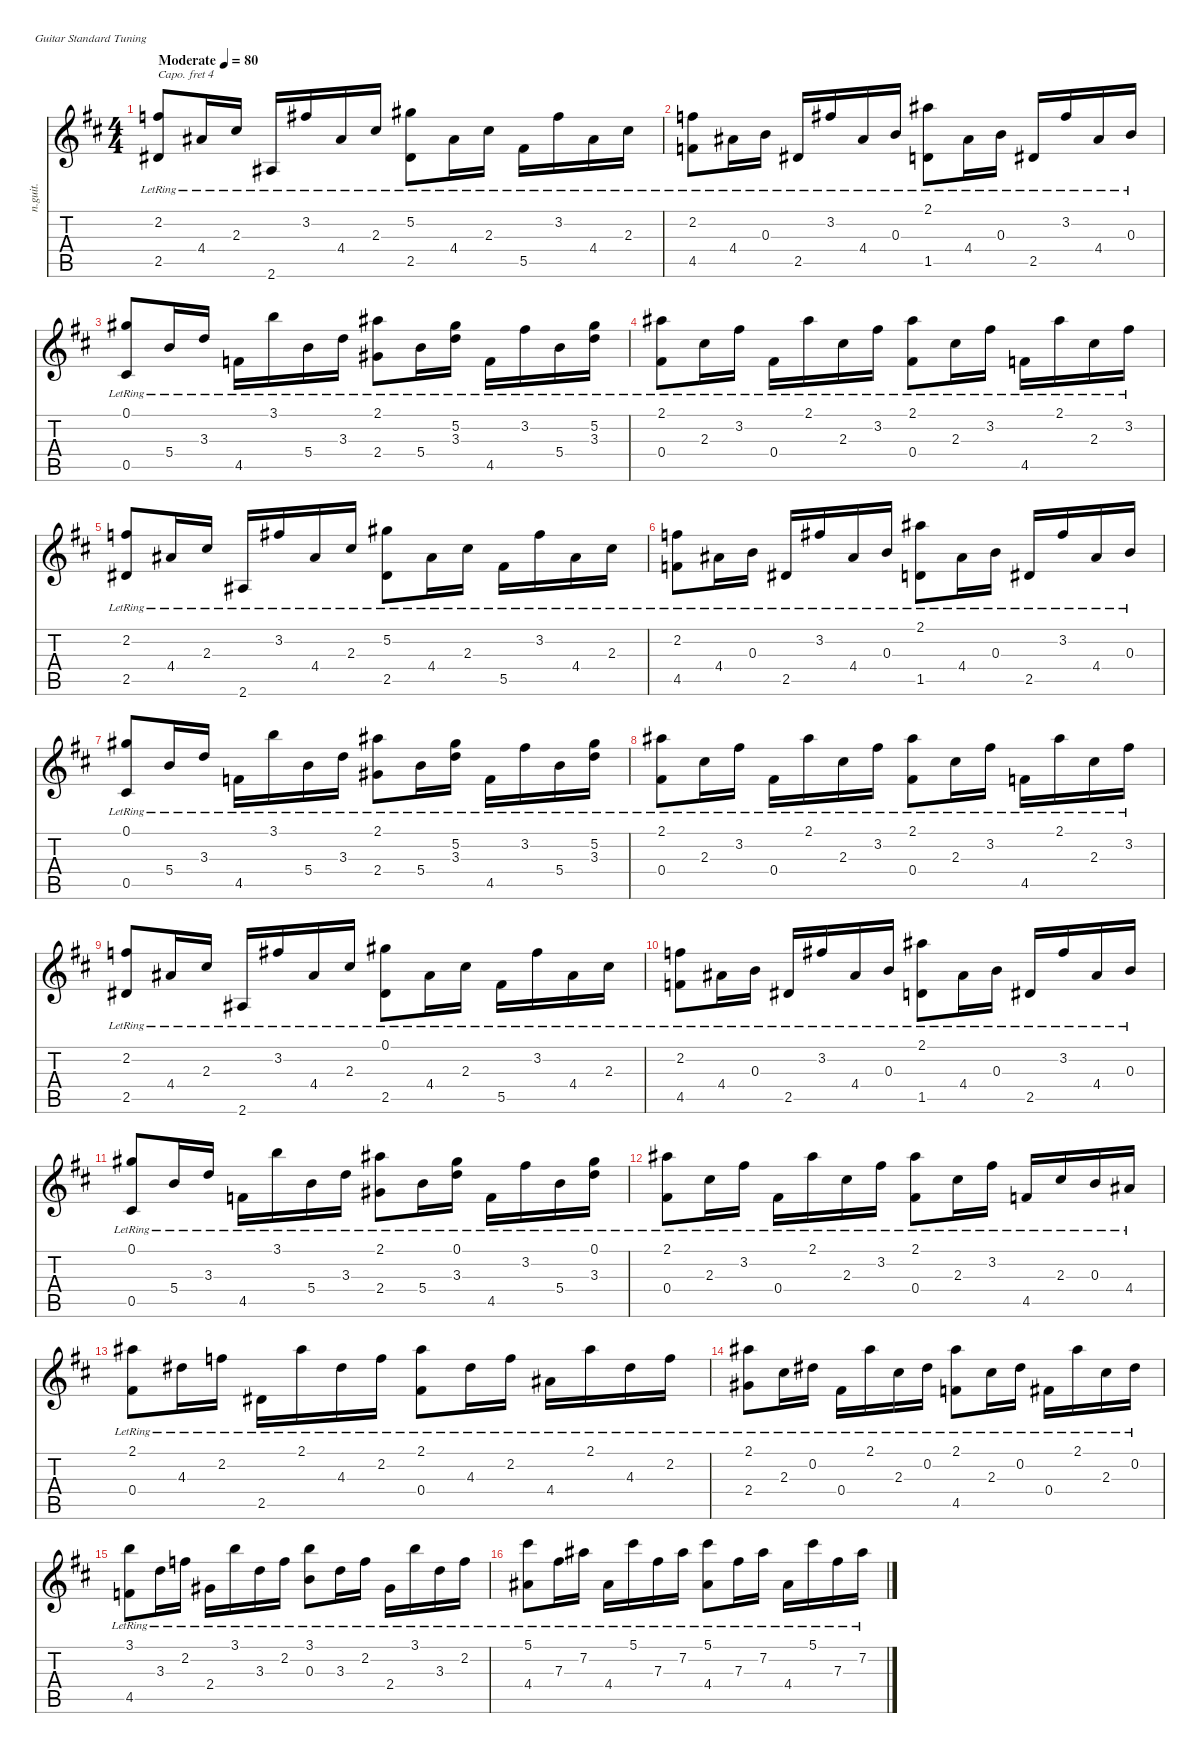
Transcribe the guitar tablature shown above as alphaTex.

\defaultSystemsLayout 4
\hideDynamics
\bracketExtendMode nobrackets
\track ("Track 2" "n.guit.") {solo instrument acousticguitarnylon}
\staff {score tabs}
\capo 4
\tuning (E4 B3 G3 D3 A2 E2)
\ts (4 4)
\beaming (8 2 2 2 2)
\tempo (80 "Moderate")
\clef g2
\ks d
(2.2{lr acc forcenatural} 2.5{lr acc #}).8{dy f instrument acousticguitarnylon beam Up} 4.4{lr acc #}.16{dy mf beam Up} 2.3{lr acc #}.16{beam Up} 2.6{lr acc #}.16{dy f beam Up} 3.2{lr acc #}.16{beam Up} 4.4{lr acc #}.16{dy mf beam Up} 2.3{lr acc #}.16{beam Up} (5.2{lr acc #} 2.5{lr acc #}).8{beam Down} 4.4{lr acc #}.16{beam Down} 2.3{lr acc #}.16{beam Down} 5.5{lr acc #}.16{dy f beam Down} 3.2{lr acc #}.16{beam Down} 4.4{lr acc #}.16{dy mf beam Down} 2.3{lr acc #}.16{beam Down} |
(2.2{lr acc forcenatural} 4.5{lr acc forcenatural}).8{dy f beam Down} 4.4{lr acc #}.16{dy mf beam Down} 0.3{lr acc forcenatural}.16{beam Down} 2.5{lr acc #}.16{dy f beam Up} 3.2{lr acc #}.16{beam Up} 4.4{lr acc #}.16{dy mf beam Up} 0.3{lr acc forcenatural}.16{beam Up} (2.1{lr acc #} 1.5{lr acc forcenatural}).8{dy f beam Down} 4.4{lr acc #}.16{dy mf beam Down} 0.3{lr acc forcenatural}.16{beam Down} 2.5{lr acc #}.16{dy f beam Up} 3.2{lr acc #}.16{beam Up} 4.4{lr acc #}.16{dy mf beam Up} 0.3{lr acc forcenatural}.16{beam Up} |
(0.1{lr acc #} 0.5{lr acc #}).8{dy f beam Up} 5.4{lr acc forcenatural}.16{beam Up} 3.3{lr acc forcenatural}.16{beam Up} 4.5{lr acc forcenatural}.16{beam Down} 3.1{lr acc forcenatural}.16{beam Down} 5.4{lr acc forcenatural}.16{beam Down} 3.3{lr acc forcenatural}.16{beam Down} (2.1{lr acc #} 2.4{lr acc #}).8{beam Down} 5.4{lr acc forcenatural}.16{beam Down} (5.2{lr acc #} 3.3{lr acc forcenatural}).16{dy mf beam Down} 4.5{lr acc forcenatural}.16{dy f beam Down} 3.2{lr acc #}.16{beam Down} 5.4{lr acc forcenatural}.16{beam Down} (5.2{lr acc #} 3.3{lr acc forcenatural}).16{dy mf beam Down} |
(2.1{lr acc #} 0.4{lr acc #}).8{dy f beam Down} 2.3{lr acc #}.16{beam Down} 3.2{lr acc #}.16{beam Down} 0.4{lr acc #}.16{beam Down} 2.1{lr acc #}.16{beam Down} 2.3{lr acc #}.16{beam Down} 3.2{lr acc #}.16{beam Down} (2.1{lr acc #} 0.4{lr acc #}).8{beam Down} 2.3{lr acc #}.16{beam Down} 3.2{lr acc #}.16{beam Down} 4.5{lr acc forcenatural}.16{beam Down} 2.1{lr acc #}.16{beam Down} 2.3{lr acc #}.16{beam Down} 3.2{lr acc #}.16{beam Down} |
(2.2{lr acc forcenatural} 2.5{lr acc #}).8{beam Up} 4.4{lr acc #}.16{dy mf beam Up} 2.3{lr acc #}.16{beam Up} 2.6{lr acc #}.16{dy f beam Up} 3.2{lr acc #}.16{beam Up} 4.4{lr acc #}.16{dy mf beam Up} 2.3{lr acc #}.16{beam Up} (5.2{lr acc #} 2.5{lr acc #}).8{beam Down} 4.4{lr acc #}.16{beam Down} 2.3{lr acc #}.16{beam Down} 5.5{lr acc #}.16{dy f beam Down} 3.2{lr acc #}.16{beam Down} 4.4{lr acc #}.16{dy mf beam Down} 2.3{lr acc #}.16{beam Down} |
(2.2{lr acc forcenatural} 4.5{lr acc forcenatural}).8{dy f beam Down} 4.4{lr acc #}.16{dy mf beam Down} 0.3{lr acc forcenatural}.16{beam Down} 2.5{lr acc #}.16{dy f beam Up} 3.2{lr acc #}.16{beam Up} 4.4{lr acc #}.16{dy mf beam Up} 0.3{lr acc forcenatural}.16{beam Up} (2.1{lr acc #} 1.5{lr acc forcenatural}).8{dy f beam Down} 4.4{lr acc #}.16{dy mf beam Down} 0.3{lr acc forcenatural}.16{beam Down} 2.5{lr acc #}.16{dy f beam Up} 3.2{lr acc #}.16{beam Up} 4.4{lr acc #}.16{dy mf beam Up} 0.3{lr acc forcenatural}.16{beam Up} |
(0.1{lr acc #} 0.5{lr acc #}).8{dy f beam Up} 5.4{lr acc forcenatural}.16{beam Up} 3.3{lr acc forcenatural}.16{beam Up} 4.5{lr acc forcenatural}.16{beam Down} 3.1{lr acc forcenatural}.16{beam Down} 5.4{lr acc forcenatural}.16{beam Down} 3.3{lr acc forcenatural}.16{beam Down} (2.1{lr acc #} 2.4{lr acc #}).8{beam Down} 5.4{lr acc forcenatural}.16{beam Down} (5.2{lr acc #} 3.3{lr acc forcenatural}).16{dy mf beam Down} 4.5{lr acc forcenatural}.16{dy f beam Down} 3.2{lr acc #}.16{beam Down} 5.4{lr acc forcenatural}.16{beam Down} (5.2{lr acc #} 3.3{lr acc forcenatural}).16{dy mf beam Down} |
(2.1{lr acc #} 0.4{lr acc #}).8{dy f beam Down} 2.3{lr acc #}.16{beam Down} 3.2{lr acc #}.16{beam Down} 0.4{lr acc #}.16{beam Down} 2.1{lr acc #}.16{beam Down} 2.3{lr acc #}.16{beam Down} 3.2{lr acc #}.16{beam Down} (2.1{lr acc #} 0.4{lr acc #}).8{beam Down} 2.3{lr acc #}.16{beam Down} 3.2{lr acc #}.16{beam Down} 4.5{lr acc forcenatural}.16{beam Down} 2.1{lr acc #}.16{beam Down} 2.3{lr acc #}.16{beam Down} 3.2{lr acc #}.16{beam Down} |
(2.2{lr acc forcenatural} 2.5{lr acc #}).8{beam Up} 4.4{lr acc #}.16{beam Up} 2.3{lr acc #}.16{beam Up} 2.6{lr acc #}.16{beam Up} 3.2{lr acc #}.16{beam Up} 4.4{lr acc #}.16{beam Up} 2.3{lr acc #}.16{beam Up} (0.1{lr acc #} 2.5{lr acc #}).8{beam Down} 4.4{lr acc #}.16{beam Down} 2.3{lr acc #}.16{beam Down} 5.5{lr acc #}.16{beam Down} 3.2{lr acc #}.16{beam Down} 4.4{lr acc #}.16{beam Down} 2.3{lr acc #}.16{beam Down} |
(2.2{lr acc forcenatural} 4.5{lr acc forcenatural}).8{beam Down} 4.4{lr acc #}.16{beam Down} 0.3{lr acc forcenatural}.16{beam Down} 2.5{lr acc #}.16{beam Up} 3.2{lr acc #}.16{beam Up} 4.4{lr acc #}.16{beam Up} 0.3{lr acc forcenatural}.16{beam Up} (2.1{lr acc #} 1.5{lr acc forcenatural}).8{beam Down} 4.4{lr acc #}.16{beam Down} 0.3{lr acc forcenatural}.16{beam Down} 2.5{lr acc #}.16{beam Up} 3.2{lr acc #}.16{beam Up} 4.4{lr acc #}.16{beam Up} 0.3{lr acc forcenatural}.16{beam Up} |
(0.1{lr acc #} 0.5{lr acc #}).8{beam Up} 5.4{lr acc forcenatural}.16{beam Up} 3.3{lr acc forcenatural}.16{beam Up} 4.5{lr acc forcenatural}.16{beam Down} 3.1{lr acc forcenatural}.16{beam Down} 5.4{lr acc forcenatural}.16{beam Down} 3.3{lr acc forcenatural}.16{beam Down} (2.1{lr acc #} 2.4{lr acc #}).8{beam Down} 5.4{lr acc forcenatural}.16{beam Down} (0.1{lr acc #} 3.3{lr acc forcenatural}).16{beam Down} 4.5{lr acc forcenatural}.16{beam Down} 3.2{lr acc #}.16{beam Down} 5.4{lr acc forcenatural}.16{beam Down} (0.1{lr acc #} 3.3{lr acc forcenatural}).16{beam Down} |
(2.1{lr acc #} 0.4{lr acc #}).8{beam Down} 2.3{lr acc #}.16{beam Down} 3.2{lr acc #}.16{beam Down} 0.4{lr acc #}.16{beam Down} 2.1{lr acc #}.16{beam Down} 2.3{lr acc #}.16{beam Down} 3.2{lr acc #}.16{beam Down} (2.1{lr acc #} 0.4{lr acc #}).8{beam Down} 2.3{lr acc #}.16{beam Down} 3.2{lr acc #}.16{beam Down} 4.5{lr acc forcenatural}.16{beam Up} 2.3{lr acc #}.16{beam Up} 0.3{lr acc forcenatural}.16{beam Up} 4.4{lr acc #}.16{beam Up} |
(2.1{lr acc #} 0.4{lr acc #}).8{beam Down} 4.3{lr acc #}.16{beam Down} 2.2{lr acc forcenatural}.16{beam Down} 2.5{lr acc #}.16{beam Down} 2.1{lr acc #}.16{beam Down} 4.3{lr acc #}.16{beam Down} 2.2{lr acc forcenatural}.16{beam Down} (2.1{lr acc #} 0.4{lr acc #}).8{beam Down} 4.3{lr acc #}.16{beam Down} 2.2{lr acc forcenatural}.16{beam Down} 4.4{lr acc #}.16{beam Down} 2.1{lr acc #}.16{beam Down} 4.3{lr acc #}.16{beam Down} 2.2{lr acc forcenatural}.16{beam Down} |
(2.1{lr acc #} 2.4{lr acc #}).8{beam Down} 2.3{lr acc #}.16{beam Down} 0.2{lr acc #}.16{beam Down} 0.4{lr acc #}.16{beam Down} 2.1{lr acc #}.16{beam Down} 2.3{lr acc #}.16{beam Down} 0.2{lr acc #}.16{beam Down} (2.1{lr acc #} 4.5{lr acc forcenatural}).8{beam Down} 2.3{lr acc #}.16{beam Down} 0.2{lr acc #}.16{beam Down} 0.4{lr acc #}.16{beam Down} 2.1{lr acc #}.16{beam Down} 2.3{lr acc #}.16{beam Down} 0.2{lr acc #}.16{beam Down} |
(3.1{lr acc forcenatural} 4.5{lr acc forcenatural}).8{beam Down} 3.3{lr acc forcenatural}.16{beam Down} 2.2{lr acc forcenatural}.16{beam Down} 2.4{lr acc #}.16{beam Down} 3.1{lr acc forcenatural}.16{beam Down} 3.3{lr acc forcenatural}.16{beam Down} 2.2{lr acc forcenatural}.16{beam Down} (3.1{lr acc forcenatural} 0.3{lr acc forcenatural}).8{beam Down} 3.3{lr acc forcenatural}.16{beam Down} 2.2{lr acc forcenatural}.16{beam Down} 2.4{lr acc #}.16{beam Down} 3.1{lr acc forcenatural}.16{beam Down} 3.3{lr acc forcenatural}.16{beam Down} 2.2{lr acc forcenatural}.16{beam Down} |
(5.1{lr acc #} 4.4{lr acc #}).8{beam Down} 7.3{lr acc #}.16{beam Down} 7.2{lr acc #}.16{beam Down} 4.4{lr acc #}.16{beam Down} 5.1{lr acc #}.16{beam Down} 7.3{lr acc #}.16{beam Down} 7.2{lr acc #}.16{beam Down} (5.1{lr acc #} 4.4{lr acc #}).8{beam Down} 7.3{lr acc #}.16{beam Down} 7.2{lr acc #}.16{beam Down} 4.4{lr acc #}.16{beam Down} 5.1{lr acc #}.16{beam Down} 7.3{lr acc #}.16{beam Down} 7.2{lr acc #}.16{beam Down}
